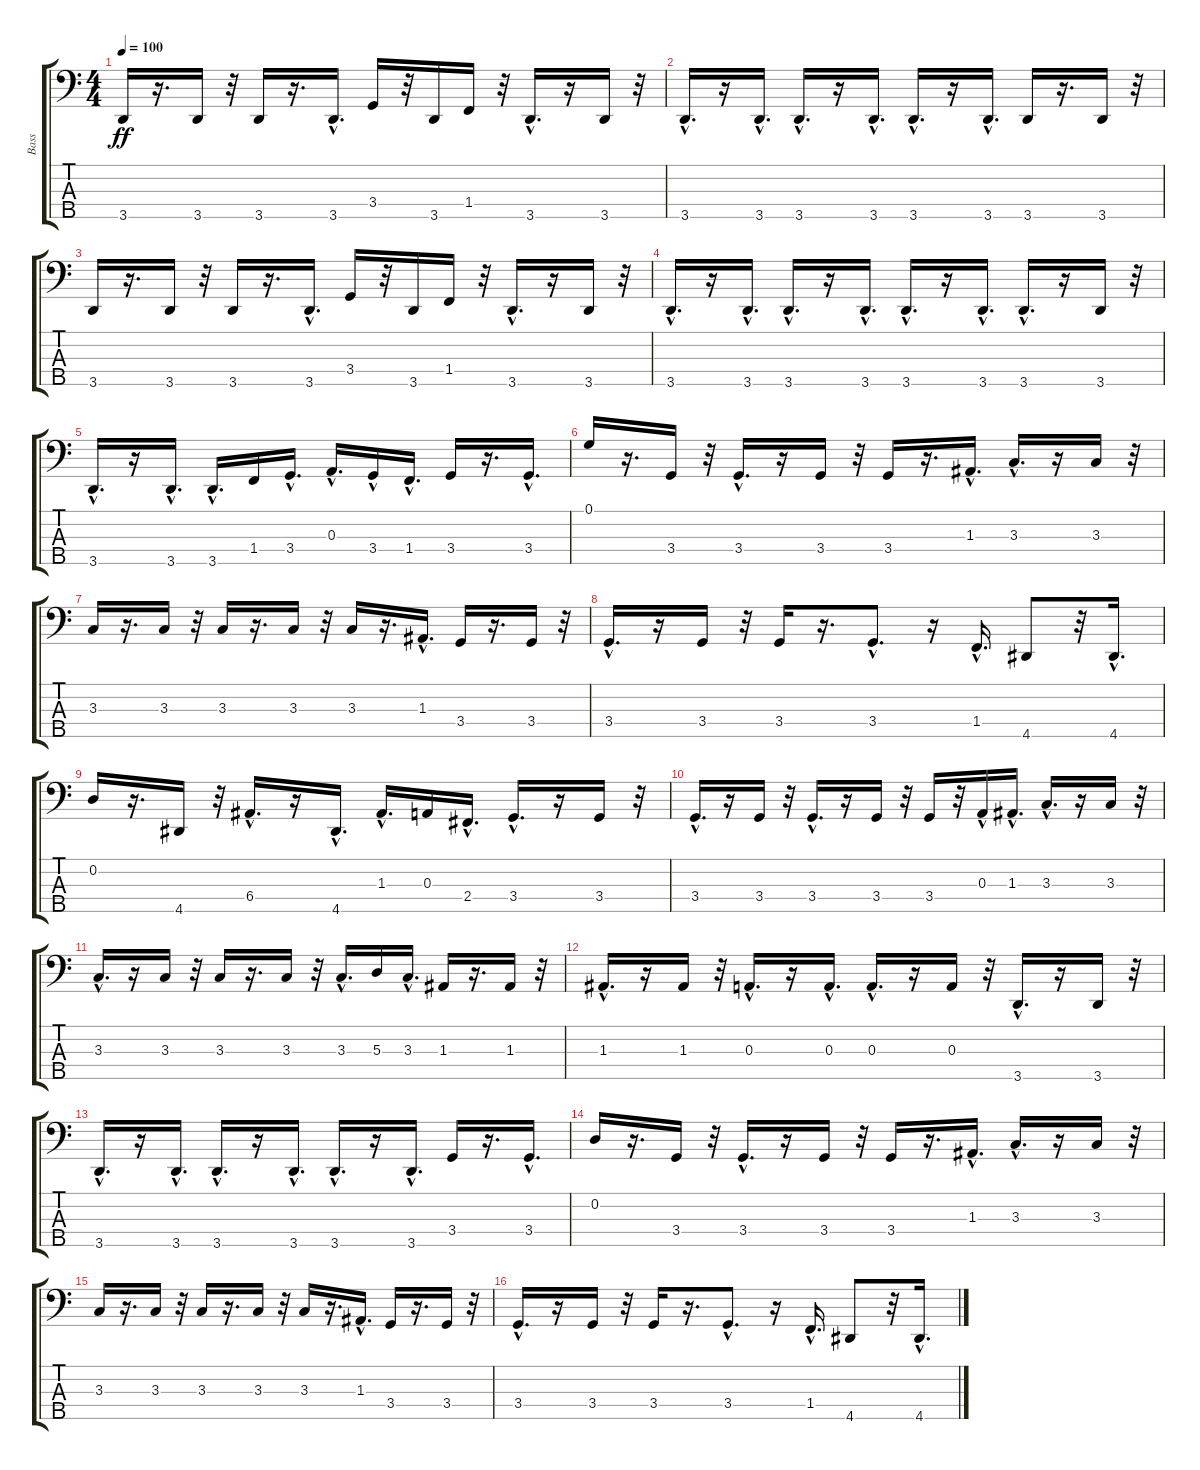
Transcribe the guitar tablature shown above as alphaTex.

\track ("Bass" "Bass") {instrument electricbassfinger}
\staff {score tabs}
\tuning (G2 D2 A1 E1 B0) {hide}
\ts (4 4)
\tempo 100
\clef f4
\ks c
3.5.16{dy ff} r.16{d} 3.5.16 r.32 3.5.16 r.16{d} 3.5{hac}.16{d} 3.4.16 r.32 3.5.16 1.4.16 r.32 3.5{hac}.16{d} r.16 3.5.16 r.32 |
3.5{hac}.16{d} r.16 3.5{hac}.16{d} 3.5{hac}.16{d} r.16 3.5{hac}.16{d} 3.5{hac}.16{d} r.16 3.5{hac}.16{d} 3.5.16 r.16{d} 3.5.16 r.32 |
3.5.16 r.16{d} 3.5.16 r.32 3.5.16 r.16{d} 3.5{hac}.16{d} 3.4.16 r.32 3.5.16 1.4.16 r.32 3.5{hac}.16{d} r.16 3.5.16 r.32 |
3.5{hac}.16{d} r.16 3.5{hac}.16{d} 3.5{hac}.16{d} r.16 3.5{hac}.16{d} 3.5{hac}.16{d} r.16 3.5{hac}.16{d} 3.5{hac}.16{d} r.16 3.5.16 r.32 |
3.5{hac}.16{d} r.16 3.5{hac}.16{d} 3.5{hac}.16{d} 1.4.16 3.4{hac}.16{d} 0.3{hac}.16{d} 3.4{hac}.16 1.4{hac}.16{d} 3.4.16 r.16{d} 3.4{hac}.16{d} |
0.1.16 r.16{d} 3.4.16 r.32 3.4{hac}.16{d} r.16 3.4.16 r.32 3.4.16 r.16{d} 1.3{hac}.16{d} 3.3{hac}.16{d} r.16 3.3.16 r.32 |
3.3.16 r.16{d} 3.3.16 r.32 3.3.16 r.16{d} 3.3.16 r.32 3.3.16 r.16{d} 1.3{hac}.16{d} 3.4.16 r.16{d} 3.4.16 r.32 |
3.4{hac}.16{d} r.16 3.4.16 r.32 3.4.16 r.16{d} 3.4{hac}.8{d} r.16 1.4{hac}.16{d} 4.5.8 r.32 4.5{hac}.16{d} |
0.2.16 r.16{d} 4.5.16 r.32 6.4{hac}.16{d} r.16 4.5{hac}.16{d} 1.3{hac}.16{d} 0.3.16 2.4{hac}.16{d} 3.4{hac}.16{d} r.16 3.4.16 r.32 |
3.4{hac}.16{d} r.16 3.4.16 r.32 3.4{hac}.16{d} r.16 3.4.16 r.32 3.4.16 r.32 0.3{hac}.16 1.3{hac}.16{d} 3.3{hac}.16{d} r.16 3.3.16 r.32 |
3.3{hac}.16{d} r.16 3.3.16 r.32 3.3.16 r.16{d} 3.3.16 r.32 3.3{hac}.16{d} 5.3.16 3.3{hac}.16{d} 1.3.16 r.16{d} 1.3.16 r.32 |
1.3{hac}.16{d} r.16 1.3.16 r.32 0.3{hac}.16{d} r.16 0.3{hac}.16{d} 0.3{hac}.16{d} r.16 0.3.16 r.32 3.5{hac}.16{d} r.16 3.5.16 r.32 |
3.5{hac}.16{d} r.16 3.5{hac}.16{d} 3.5{hac}.16{d} r.16 3.5{hac}.16{d} 3.5{hac}.16{d} r.16 3.5{hac}.16{d} 3.4.16 r.16{d} 3.4{hac}.16{d} |
0.2.16 r.16{d} 3.4.16 r.32 3.4{hac}.16{d} r.16 3.4.16 r.32 3.4.16 r.16{d} 1.3{hac}.16{d} 3.3{hac}.16{d} r.16 3.3.16 r.32 |
3.3.16 r.16{d} 3.3.16 r.32 3.3.16 r.16{d} 3.3.16 r.32 3.3.16 r.16{d} 1.3{hac}.16{d} 3.4.16 r.16{d} 3.4.16 r.32 |
3.4{hac}.16{d} r.16 3.4.16 r.32 3.4.16 r.16{d} 3.4{hac}.8{d} r.16 1.4{hac}.16{d} 4.5.8 r.32 4.5{hac}.16{d}
